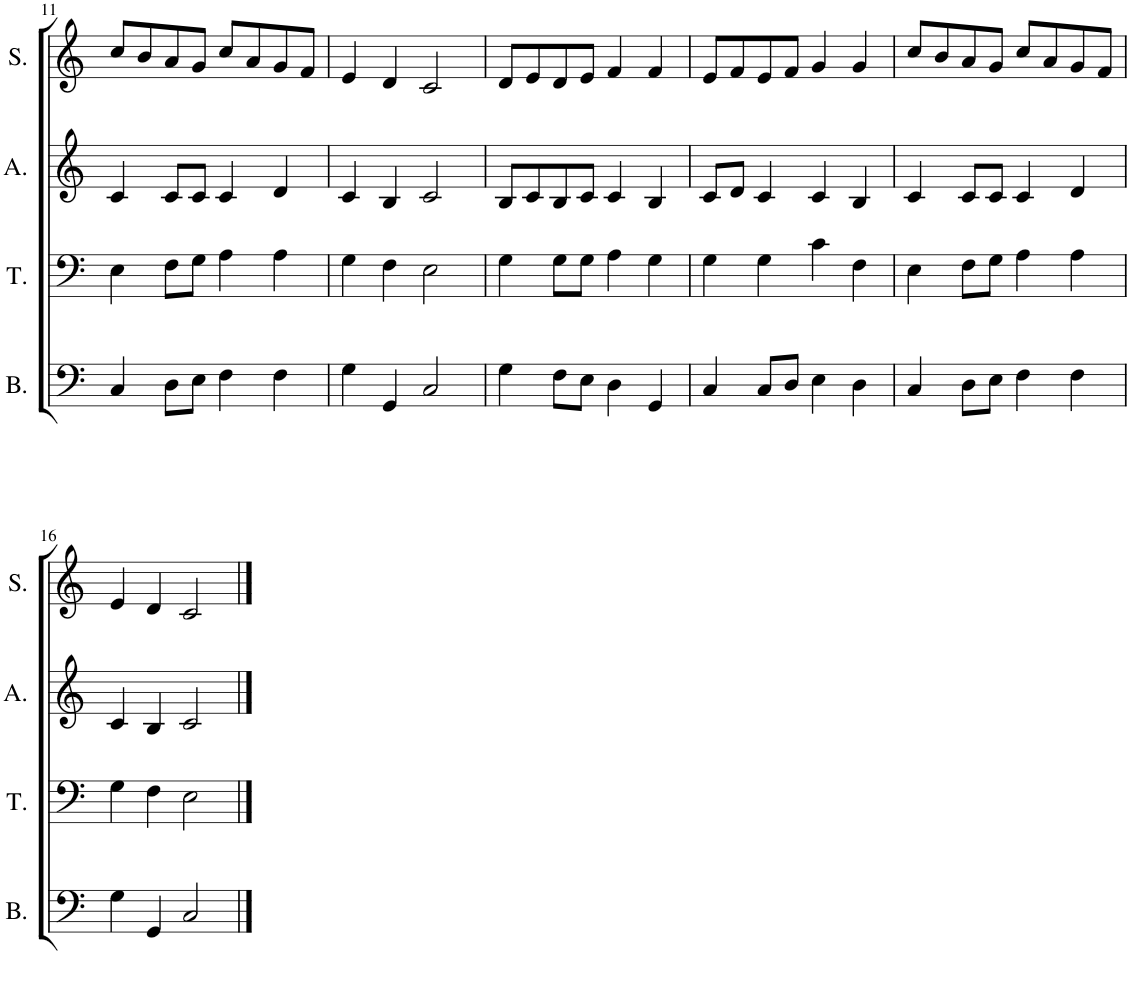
**kern	**kern	**kern	**kern
*part4	*part3	*part2	*part1
*staff4	*staff3	*staff2	*staff1
*I"Bass	*I"Tenor	*I"Alto	*I"Soprano
*I'B.	*I'T.	*I'A.	*I'S.
!!LO:PB:g=z
*clefF4	*clefF4	*clefG2	*clefG2
*k[]	*k[]	*k[]	*k[]
*M4/4	*M4/4	*M4/4	*M4/4
=11	=11	=11	=11
4C/	4E\	4c/	8cc/L
.	.	.	8b/
8D\L	8F\L	8c/L	8a/
8E\J	8G\J	8c/J	8g/J
4F\	4A\	4c/	8cc/L
.	.	.	8a/
4F\	4A\	4d/	8g/
.	.	.	8f/J
=12	=12	=12	=12
4G\	4G\	4c/	4e/
4GG/	4F\	4B/	4d/
2C/	2E\	2c/	2c/
=13	=13	=13	=13
4G\	4G\	8B/L	8d/L
.	.	8c/	8e/
8F\L	8G\L	8B/	8d/
8E\J	8G\J	8c/J	8e/J
4D\	4A\	4c/	4f/
4GG/	4G\	4B/	4f/
=14	=14	=14	=14
4C/	4G\	8c/L	8e/L
.	.	8d/J	8f/
8C/L	4G\	4c/	8e/
8D/J	.	.	8f/J
4E\	4c\	4c/	4g/
4D\	4F\	4B/	4g/
=15	=15	=15	=15
4C/	4E\	4c/	8cc/L
.	.	.	8b/
8D\L	8F\L	8c/L	8a/
8E\J	8G\J	8c/J	8g/J
4F\	4A\	4c/	8cc/L
.	.	.	8a/
4F\	4A\	4d/	8g/
.	.	.	8f/J
!!LO:LB:g=z
=16	=16	=16	=16
4G\	4G\	4c/	4e/
4GG/	4F\	4B/	4d/
2C/	2E\	2c/	2c/
==	==	==	==
*-	*-	*-	*-
